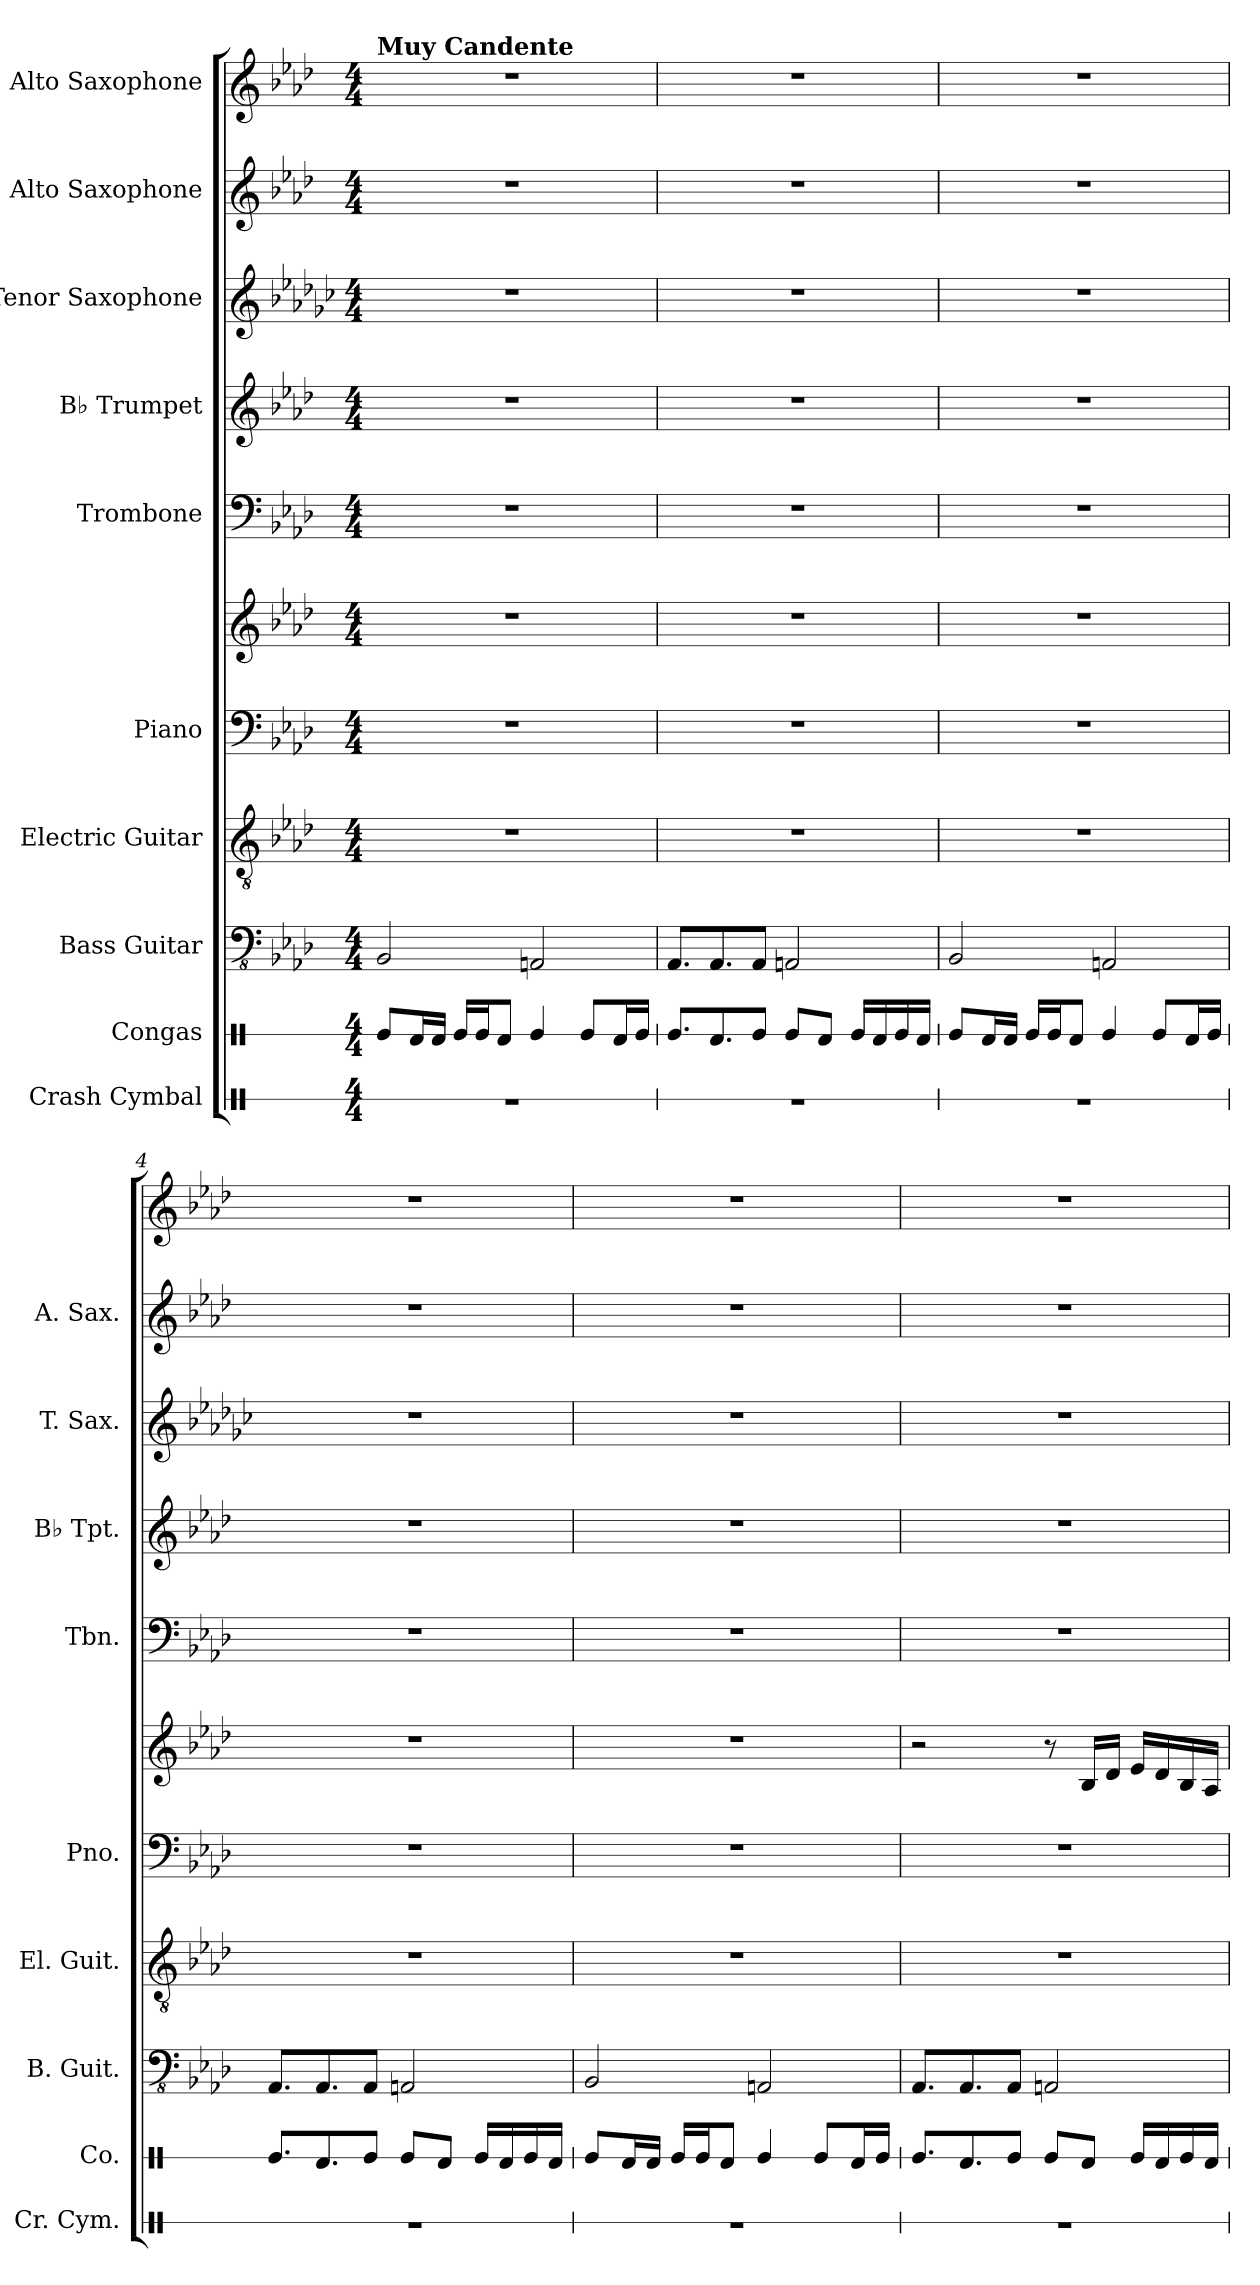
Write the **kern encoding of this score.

**kern	**kern	**kern	**kern	**kern	**kern	**kern	**kern	**kern	**kern	**kern
*part10	*part9	*part8	*part7	*part6	*part6	*part5	*part4	*part3	*part2	*part1
*staff11	*staff10	*staff9	*staff8	*staff7	*staff6	*staff5	*staff4	*staff3	*staff2	*staff1
*I"Crash Cymbal	*I"Congas	*I"Bass Guitar	*I"Electric Guitar	*I"Piano	*	*I"Trombone	*I"B♭ Trumpet	*I"Tenor Saxophone	*I"Alto Saxophone	*I"Alto Saxophone
*I'Cr. Cym.	*I'Co.	*I'B. Guit.	*I'El. Guit.	*I'Pno.	*	*I'Tbn.	*I'B♭ Tpt.	*I'T. Sax.	*I'A. Sax.	*
*stria1	*stria1	*	*	*	*	*	*	*	*	*
*clefX	*clefX	*clefFv4	*clefGv2	*clefF4	*clefG2	*clefF4	*clefG2	*clefG2	*clefG2	*clefG2
*	*	*	*	*	*	*	*ITrd1c2	*ITrd8c14	*ITrd5c9	*ITrd5c9
*k[]	*k[]	*k[b-e-a-d-]	*k[b-e-a-d-]	*k[b-e-a-d-]	*k[b-e-a-d-]	*k[b-e-a-d-]	*k[b-e-a-d-g-c-]	*k[b-e-a-d-g-c-]	*k[b-e-a-d-g-c-f-]	*k[b-e-a-d-g-c-f-]
*M4/4	*M4/4	*M4/4	*M4/4	*M4/4	*M4/4	*M4/4	*M4/4	*M4/4	*M4/4	*M4/4
*MM120	*MM120	*MM120	*MM120	*MM120	*MM120	*MM120	*MM120	*MM120	*MM120	*MM120
=1	=1	=1	=1	=1	=1	=1	=1	=1	=1	=1
!	!	!	!	!	!	!	!	!	!	!LO:TX:a:B:t=Muy Candente
1r	8Re/L	2BBB-/	1r	1r	1r	1r	1r	1r	1r	1r
.	16Rd/L	.	.	.	.	.	.	.	.	.
.	16Rd/JJ	.	.	.	.	.	.	.	.	.
.	16Re/LL	.	.	.	.	.	.	.	.	.
.	16Re/J	.	.	.	.	.	.	.	.	.
.	8Rd/J	.	.	.	.	.	.	.	.	.
.	4Re/	2AAAn/	.	.	.	.	.	.	.	.
.	8Re/L	.	.	.	.	.	.	.	.	.
.	16Rd/L	.	.	.	.	.	.	.	.	.
.	16Re/JJ	.	.	.	.	.	.	.	.	.
=2	=2	=2	=2	=2	=2	=2	=2	=2	=2	=2
1r	8.Re/L	8.AAA-/L	1r	1r	1r	1r	1r	1r	1r	1r
.	8.Rd/	8.AAA-/	.	.	.	.	.	.	.	.
.	8Re/J	8AAA-/J	.	.	.	.	.	.	.	.
.	8Re/L	2AAAn/	.	.	.	.	.	.	.	.
.	8Rd/J	.	.	.	.	.	.	.	.	.
.	16Re/LL	.	.	.	.	.	.	.	.	.
.	16Rd/	.	.	.	.	.	.	.	.	.
.	16Re/	.	.	.	.	.	.	.	.	.
.	16Rd/JJ	.	.	.	.	.	.	.	.	.
=3	=3	=3	=3	=3	=3	=3	=3	=3	=3	=3
1r	8Re/L	2BBB-/	1r	1r	1r	1r	1r	1r	1r	1r
.	16Rd/L	.	.	.	.	.	.	.	.	.
.	16Rd/JJ	.	.	.	.	.	.	.	.	.
.	16Re/LL	.	.	.	.	.	.	.	.	.
.	16Re/J	.	.	.	.	.	.	.	.	.
.	8Rd/J	.	.	.	.	.	.	.	.	.
.	4Re/	2AAAn/	.	.	.	.	.	.	.	.
.	8Re/L	.	.	.	.	.	.	.	.	.
.	16Rd/L	.	.	.	.	.	.	.	.	.
.	16Re/JJ	.	.	.	.	.	.	.	.	.
!!LO:PB:g=z
=4	=4	=4	=4	=4	=4	=4	=4	=4	=4	=4
1r	8.Re/L	8.AAA-/L	1r	1r	1r	1r	1r	1r	1r	1r
.	8.Rd/	8.AAA-/	.	.	.	.	.	.	.	.
.	8Re/J	8AAA-/J	.	.	.	.	.	.	.	.
.	8Re/L	2AAAn/	.	.	.	.	.	.	.	.
.	8Rd/J	.	.	.	.	.	.	.	.	.
.	16Re/LL	.	.	.	.	.	.	.	.	.
.	16Rd/	.	.	.	.	.	.	.	.	.
.	16Re/	.	.	.	.	.	.	.	.	.
.	16Rd/JJ	.	.	.	.	.	.	.	.	.
=5	=5	=5	=5	=5	=5	=5	=5	=5	=5	=5
1r	8Re/L	2BBB-/	1r	1r	1r	1r	1r	1r	1r	1r
.	16Rd/L	.	.	.	.	.	.	.	.	.
.	16Rd/JJ	.	.	.	.	.	.	.	.	.
.	16Re/LL	.	.	.	.	.	.	.	.	.
.	16Re/J	.	.	.	.	.	.	.	.	.
.	8Rd/J	.	.	.	.	.	.	.	.	.
.	4Re/	2AAAn/	.	.	.	.	.	.	.	.
.	8Re/L	.	.	.	.	.	.	.	.	.
.	16Rd/L	.	.	.	.	.	.	.	.	.
.	16Re/JJ	.	.	.	.	.	.	.	.	.
=6	=6	=6	=6	=6	=6	=6	=6	=6	=6	=6
1r	8.Re/L	8.AAA-/L	1r	1r	2r	1r	1r	1r	1r	1r
.	8.Rd/	8.AAA-/	.	.	.	.	.	.	.	.
.	8Re/J	8AAA-/J	.	.	.	.	.	.	.	.
.	8Re/L	2AAAn/	.	.	8r	.	.	.	.	.
.	8Rd/J	.	.	.	16B-/LL	.	.	.	.	.
.	.	.	.	.	16d-/JJ	.	.	.	.	.
.	16Re/LL	.	.	.	16e-/LL	.	.	.	.	.
.	16Rd/	.	.	.	16d-/	.	.	.	.	.
.	16Re/	.	.	.	16B-/	.	.	.	.	.
.	16Rd/JJ	.	.	.	16A-/JJ	.	.	.	.	.
=	=	=	=	=	=	=	=	=	=	=
*-	*-	*-	*-	*-	*-	*-	*-	*-	*-	*-
